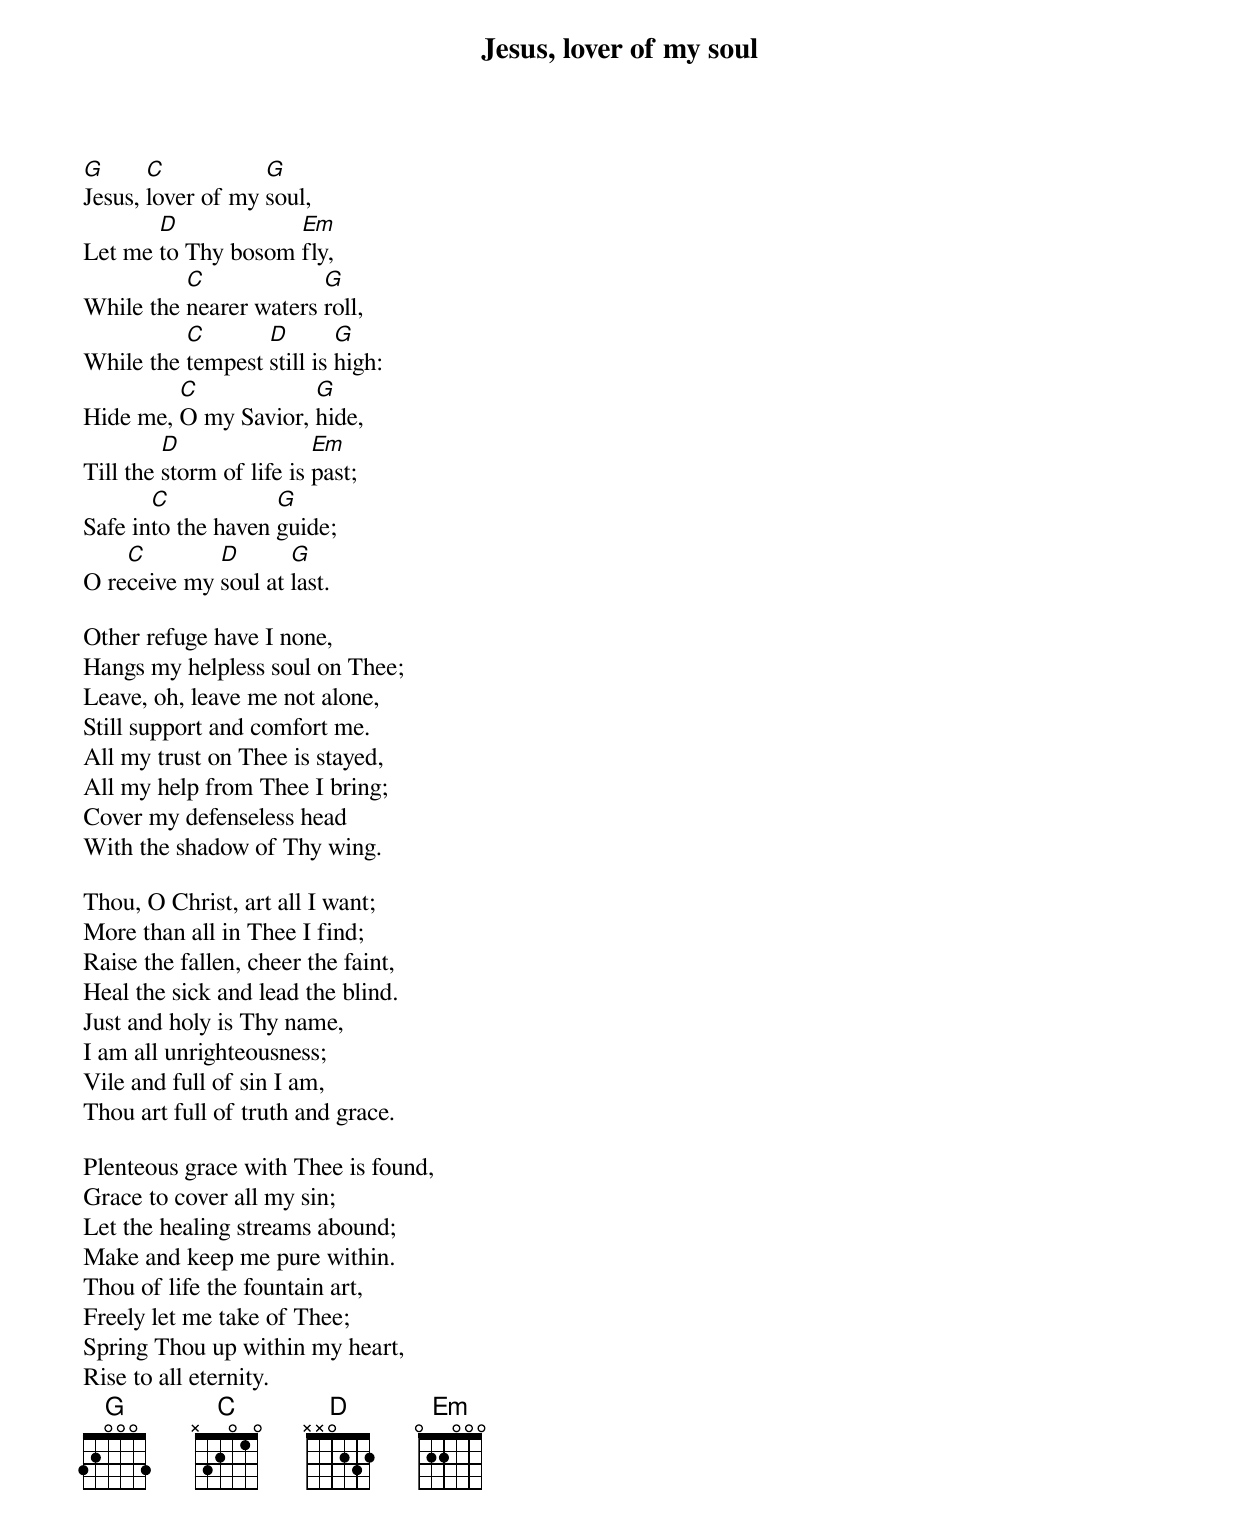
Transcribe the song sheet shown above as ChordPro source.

{title: Jesus, lover of my soul}
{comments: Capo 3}

[G]Jesus, [C]lover of my [G]soul,
Let me [D]to Thy bosom [Em]fly,
While the [C]nearer waters [G]roll,
While the [C]tempest [D]still is [G]high:
Hide me, [C]O my Savior, [G]hide,
Till the [D]storm of life is [Em]past;
Safe in[C]to the haven [G]guide;
O re[C]ceive my [D]soul at [G]last.

Other refuge have I none,
Hangs my helpless soul on Thee;
Leave, oh, leave me not alone,
Still support and comfort me.
All my trust on Thee is stayed,
All my help from Thee I bring;
Cover my defenseless head
With the shadow of Thy wing.

Thou, O Christ, art all I want;
More than all in Thee I find;
Raise the fallen, cheer the faint,
Heal the sick and lead the blind.
Just and holy is Thy name,
I am all unrighteousness;
Vile and full of sin I am,
Thou art full of truth and grace.

Plenteous grace with Thee is found,
Grace to cover all my sin;
Let the healing streams abound;
Make and keep me pure within.
Thou of life the fountain art,
Freely let me take of Thee;
Spring Thou up within my heart,
Rise to all eternity.
